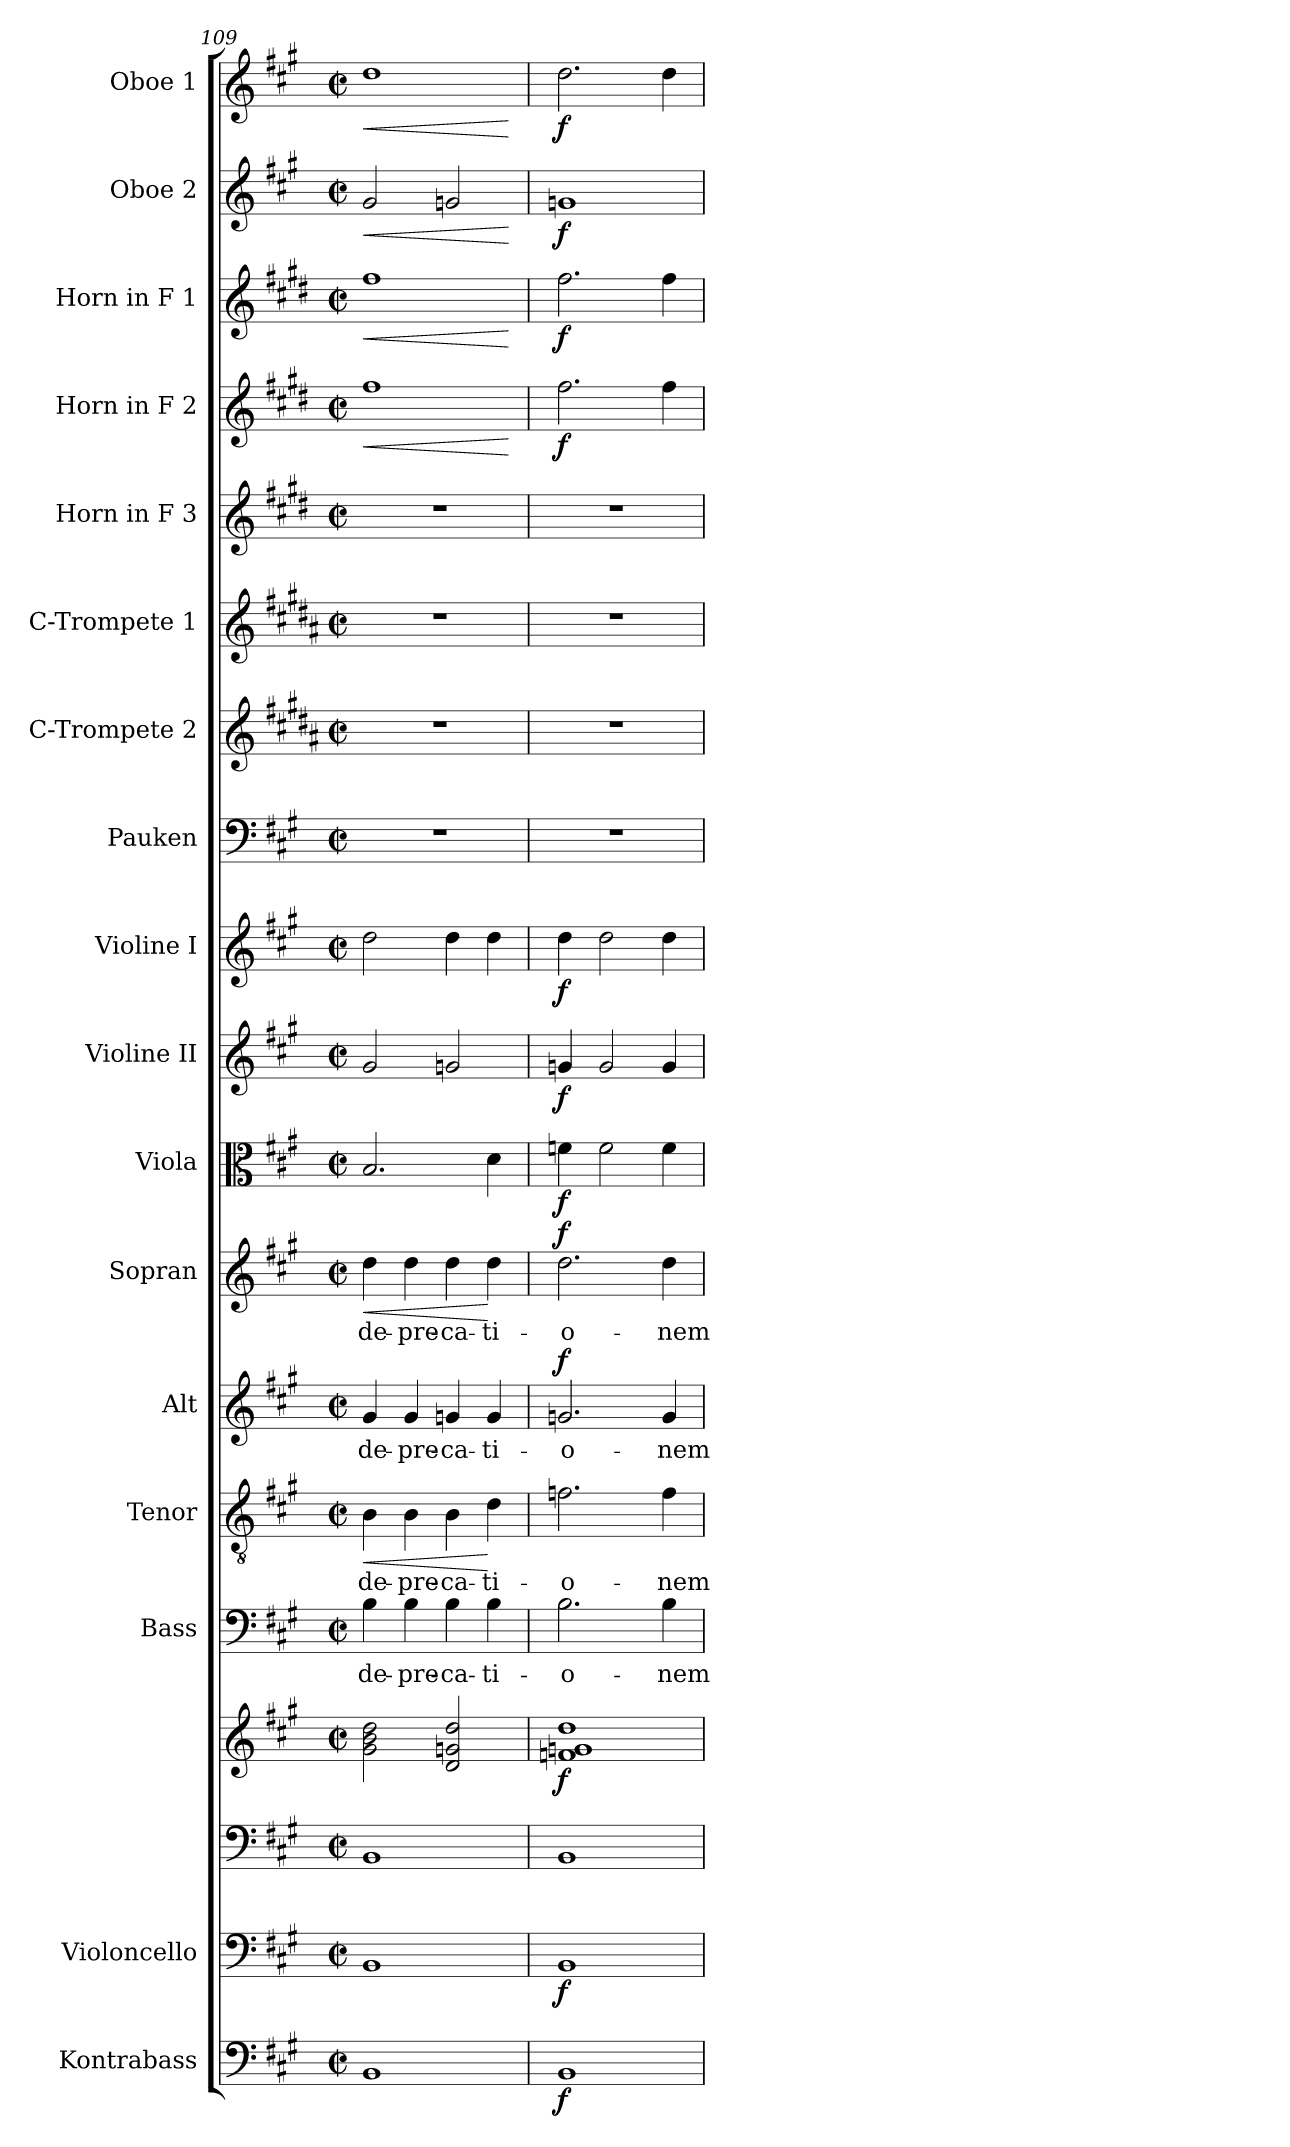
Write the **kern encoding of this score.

**kern	**dynam	**kern	**dynam	**kern	**kern	**dynam	**kern	**text	**kern	**text	**dynam	**kern	**text	**dynam	**kern	**text	**dynam	**kern	**dynam	**kern	**dynam	**kern	**dynam	**kern	**kern	**kern	**kern	**kern	**dynam	**kern	**dynam	**kern	**dynam	**kern	**dynam
*part18	*part18	*part17	*part17	*part16	*part16	*part16	*part15	*part15	*part14	*part14	*part14	*part13	*part13	*part13	*part12	*part12	*part12	*part11	*part11	*part10	*part10	*part9	*part9	*part8	*part7	*part6	*part5	*part4	*part4	*part3	*part3	*part2	*part2	*part1	*part1
*staff19	*staff19	*staff18	*staff18	*staff17	*staff16	*staff16/17	*staff15	*staff15	*staff14	*staff14	*staff14	*staff13	*staff13	*staff13	*staff12	*staff12	*staff12	*staff11	*staff11	*staff10	*staff10	*staff9	*staff9	*staff8	*staff7	*staff6	*staff5	*staff4	*staff4	*staff3	*staff3	*staff2	*staff2	*staff1	*staff1
*I"Kontrabass	*	*I"Violoncello	*	*	*	*	*I"Bass	*	*I"Tenor	*	*	*I"Alt	*	*	*I"Sopran	*	*	*I"Viola	*	*I"Violine II	*	*I"Violine I	*	*I"Pauken	*I"C-Trompete 2	*I"C-Trompete 1	*I"Horn in F 3	*I"Horn in F 2	*	*I"Horn in F 1	*	*I"Oboe 2	*	*I"Oboe 1	*
*I'Kb.	*	*I'Vc.	*	*	*	*	*I'B.	*	*I'T.	*	*	*I'A.	*	*	*I'S.	*	*	*I'Vla.	*	*I'Vl. II	*	*I'Vl. I	*	*I'Pk.	*I'C Trp. 2	*I'C Trp. 1	*	*	*	*	*	*I'Ob. 2	*	*I'Ob. 1	*
*clefF4	*	*clefF4	*	*clefF4	*clefG2	*	*clefF4	*	*clefGv2	*	*	*clefG2	*	*	*clefG2	*	*	*clefC3	*	*clefG2	*	*clefG2	*	*clefF4	*clefG2	*clefG2	*clefG2	*clefG2	*	*clefG2	*	*clefG2	*	*clefG2	*
*ITrd7c12	*	*	*	*	*	*	*	*	*	*	*	*	*	*	*	*	*	*	*	*	*	*	*	*	*ITrd1c2	*ITrd1c2	*ITrd4c7	*ITrd4c7	*	*ITrd4c7	*	*	*	*	*
*k[f#c#g#]	*	*k[f#c#g#]	*	*k[f#c#g#]	*k[f#c#g#]	*	*k[f#c#g#]	*	*k[f#c#g#]	*	*	*k[f#c#g#]	*	*	*k[f#c#g#]	*	*	*k[f#c#g#]	*	*k[f#c#g#]	*	*k[f#c#g#]	*	*k[f#c#g#]	*k[f#c#g#]	*k[f#c#g#]	*k[f#c#g#]	*k[f#c#g#]	*	*k[f#c#g#]	*	*k[f#c#g#]	*	*k[f#c#g#]	*
*A:	*	*A:	*	*A:	*A:	*	*A:	*	*A:	*	*	*A:	*	*	*A:	*	*	*A:	*	*A:	*	*A:	*	*A:	*A:	*A:	*A:	*A:	*	*A:	*	*A:	*	*A:	*
*M2/2	*	*M2/2	*	*M2/2	*M2/2	*	*M2/2	*	*M2/2	*	*	*M2/2	*	*	*M2/2	*	*	*M2/2	*	*M2/2	*	*M2/2	*	*M2/2	*M2/2	*M2/2	*M2/2	*M2/2	*	*M2/2	*	*M2/2	*	*M2/2	*
*met(c|)	*	*met(c|)	*	*met(c|)	*met(c|)	*	*met(c|)	*	*met(c|)	*	*	*met(c|)	*	*	*met(c|)	*	*	*met(c|)	*	*met(c|)	*	*met(c|)	*	*met(c|)	*met(c|)	*met(c|)	*met(c|)	*met(c|)	*	*met(c|)	*	*met(c|)	*	*met(c|)	*
=109	=109	=109	=109	=109	=109	=109	=109	=109	=109	=109	=109	=109	=109	=109	=109	=109	=109	=109	=109	=109	=109	=109	=109	=109	=109	=109	=109	=109	=109	=109	=109	=109	=109	=109	=109
!	!	!	!	!	!	!	!	!LO:LY:b	!	!LO:LY:b	!LO:HP:b	!	!LO:LY:b	!	!	!LO:LY:b	!LO:HP:b	!	!	!	!	!	!	!	!	!	!	!	!LO:HP:b	!	!LO:HP:b	!	!LO:HP:b	!	!LO:HP:b
1BBB	.	1BB	.	1BB	2g#\ 2b\ 2dd\	.	4B\	de-	4B\	de-	<	4g#/	de-	.	4dd\	de-	<	2.B/	.	2g#/	.	2dd\	.	1r	1r	1r	1r	1b	<	1b	<	2g#/	<	1dd	<
!	!	!	!	!	!	!	!	!LO:LY:b	!	!LO:LY:b	!	!	!LO:LY:b	!	!	!LO:LY:b	!	!	!	!	!	!	!	!	!	!	!	!	!	!	!	!	!	!	!
.	.	.	.	.	.	.	4B\	-pre-	4B\	-pre-	.	4g#/	-pre-	.	4dd\	-pre-	.	.	.	.	.	.	.	.	.	.	.	.	.	.	.	.	.	.	.
!	!	!	!	!	!	!	!	!LO:LY:b	!	!LO:LY:b	!	!	!LO:LY:b	!	!	!LO:LY:b	!	!	!	!	!	!	!	!	!	!	!	!	!	!	!	!	!	!	!
.	.	.	.	.	2d/ 2gn/ 2dd/	.	4B\	-ca-	4B\	-ca-	.	4gn/	-ca-	.	4dd\	-ca-	.	.	.	2gn/	.	4dd\	.	.	.	.	.	.	.	.	.	2gn/	.	.	.
!	!	!	!	!	!	!	!	!LO:LY:b	!	!LO:LY:b	!	!	!LO:LY:b	!	!	!LO:LY:b	!	!	!	!	!	!	!	!	!	!	!	!	!	!	!	!	!	!	!
.	.	.	.	.	.	.	4B\	-ti-	4d\	-ti-	[	4g/	-ti-	.	4dd\	-ti-	[	4d\	.	.	.	4dd\	.	.	.	.	.	.	.	.	.	.	.	.	.
.	.	.	.	.	.	.	.	.	.	.	.	.	.	.	.	.	.	.	.	.	.	.	.	.	.	.	.	.	[	.	[	.	[	.	[
=110	=110	=110	=110	=110	=110	=110	=110	=110	=110	=110	=110	=110	=110	=110	=110	=110	=110	=110	=110	=110	=110	=110	=110	=110	=110	=110	=110	=110	=110	=110	=110	=110	=110	=110	=110
!	!LO:DY:b	!	!LO:DY:b	!	!	!LO:DY:b	!	!LO:LY:b	!	!LO:LY:b	!	!	!LO:LY:b	!LO:DY:a	!	!LO:LY:b	!LO:DY:a	!	!LO:DY:b	!	!LO:DY:b	!	!LO:DY:b	!	!	!	!	!	!LO:DY:b	!	!LO:DY:b	!	!LO:DY:b	!	!LO:DY:b
1BBB	f	1BB	f	1BB	1fn 1gn 1dd	f	2.B\	-o-	2.fn\	-o-	.	2.gn/	-o-	f	2.dd\	-o-	f	4fn\	f	4gn/	f	4dd\	f	1r	1r	1r	1r	2.b\	f	2.b\	f	1gn	f	2.dd\	f
.	.	.	.	.	.	.	.	.	.	.	.	.	.	.	.	.	.	2f\	.	2g/	.	2dd\	.	.	.	.	.	.	.	.	.	.	.	.	.
!	!	!	!	!	!	!	!	!LO:LY:b	!	!LO:LY:b	!	!	!LO:LY:b	!	!	!LO:LY:b	!	!	!	!	!	!	!	!	!	!	!	!	!	!	!	!	!	!	!
.	.	.	.	.	.	.	4B\	-nem	4f\	-nem	.	4g/	-nem	.	4dd\	-nem	.	4f\	.	4g/	.	4dd\	.	.	.	.	.	4b\	.	4b\	.	.	.	4dd\	.
=	=	=	=	=	=	=	=	=	=	=	=	=	=	=	=	=	=	=	=	=	=	=	=	=	=	=	=	=	=	=	=	=	=	=	=
*-	*-	*-	*-	*-	*-	*-	*-	*-	*-	*-	*-	*-	*-	*-	*-	*-	*-	*-	*-	*-	*-	*-	*-	*-	*-	*-	*-	*-	*-	*-	*-	*-	*-	*-	*-
